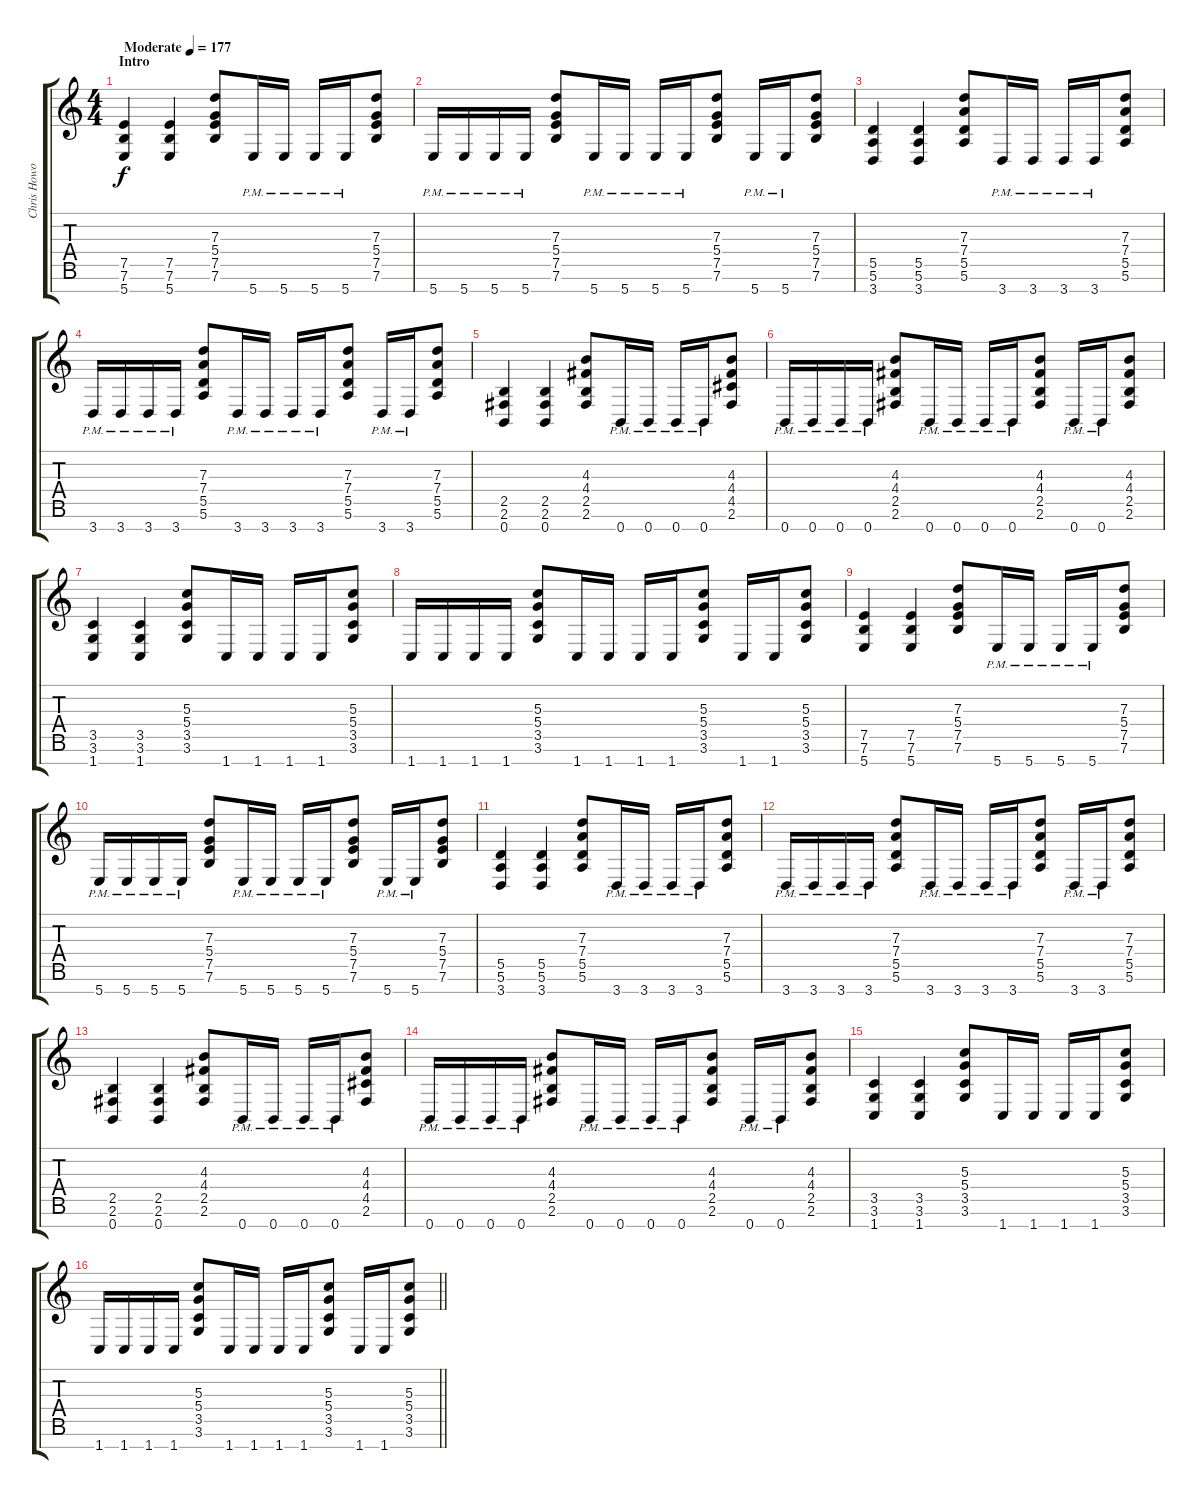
\track ("Chris Howorth (Lead Guitar)" "Chris Howo") {instrument distortionguitar}
\staff {score tabs}
\tuning (E4 B3 G3 D3 A2 E2 B1) {hide}
\ts (4 4)
\section ("" "Intro")
\tempo (177 "Moderate")
\clef g2
\ks c
(7.5 7.6 5.7).4{dy f instrument distortionguitar} (7.5 7.6 5.7).4 (7.3 5.4 7.5 7.6).8 5.7{pm}.16 5.7{pm}.16 5.7{pm}.16 5.7{pm}.16 (7.3 5.4 7.5 7.6).8 |
5.7{pm}.16 5.7{pm}.16 5.7{pm}.16 5.7{pm}.16 (7.3 5.4 7.5 7.6).8 5.7{pm}.16 5.7{pm}.16 5.7{pm}.16 5.7{pm}.16 (7.3 5.4 7.5 7.6).8 5.7{pm}.16 5.7{pm}.16 (7.3 5.4 7.5 7.6).8 |
(5.5 5.6 3.7).4 (5.5 5.6 3.7).4 (7.3 7.4 5.5 5.6).8 3.7{pm}.16 3.7{pm}.16 3.7{pm}.16 3.7{pm}.16 (7.3 7.4 5.5 5.6).8 |
3.7{pm}.16 3.7{pm}.16 3.7{pm}.16 3.7{pm}.16 (7.3 7.4 5.5 5.6).8 3.7{pm}.16 3.7{pm}.16 3.7{pm}.16 3.7{pm}.16 (7.3 7.4 5.5 5.6).8 3.7{pm}.16 3.7{pm}.16 (7.3 7.4 5.5 5.6).8 |
(2.5 2.6 0.7).4 (2.5 2.6 0.7).4 (4.3 4.4 2.5 2.6).8 0.7{pm}.16 0.7{pm}.16 0.7{pm}.16 0.7{pm}.16 (4.3 4.4 4.5 2.6).8 |
0.7{pm}.16 0.7{pm}.16 0.7{pm}.16 0.7{pm}.16 (4.3 4.4 2.5 2.6).8 0.7{pm}.16 0.7{pm}.16 0.7{pm}.16 0.7{pm}.16 (4.3 4.4 2.5 2.6).8 0.7{pm}.16 0.7{pm}.16 (4.3 4.4 2.5 2.6).8 |
(3.5 3.6 1.7).4 (3.5 3.6 1.7).4 (5.3 5.4 3.5 3.6).8 1.7.16 1.7.16 1.7.16 1.7.16 (5.3 5.4 3.5 3.6).8 |
1.7.16 1.7.16 1.7.16 1.7.16 (5.3 5.4 3.5 3.6).8 1.7.16 1.7.16 1.7.16 1.7.16 (5.3 5.4 3.5 3.6).8 1.7.16 1.7.16 (5.3 5.4 3.5 3.6).8 |
(7.5 7.6 5.7).4 (7.5 7.6 5.7).4 (7.3 5.4 7.5 7.6).8 5.7{pm}.16 5.7{pm}.16 5.7{pm}.16 5.7{pm}.16 (7.3 5.4 7.5 7.6).8 |
5.7{pm}.16 5.7{pm}.16 5.7{pm}.16 5.7{pm}.16 (7.3 5.4 7.5 7.6).8 5.7{pm}.16 5.7{pm}.16 5.7{pm}.16 5.7{pm}.16 (7.3 5.4 7.5 7.6).8 5.7{pm}.16 5.7{pm}.16 (7.3 5.4 7.5 7.6).8 |
(5.5 5.6 3.7).4 (5.5 5.6 3.7).4 (7.3 7.4 5.5 5.6).8 3.7{pm}.16 3.7{pm}.16 3.7{pm}.16 3.7{pm}.16 (7.3 7.4 5.5 5.6).8 |
3.7{pm}.16 3.7{pm}.16 3.7{pm}.16 3.7{pm}.16 (7.3 7.4 5.5 5.6).8 3.7{pm}.16 3.7{pm}.16 3.7{pm}.16 3.7{pm}.16 (7.3 7.4 5.5 5.6).8 3.7{pm}.16 3.7{pm}.16 (7.3 7.4 5.5 5.6).8 |
(2.5 2.6 0.7).4 (2.5 2.6 0.7).4 (4.3 4.4 2.5 2.6).8 0.7{pm}.16 0.7{pm}.16 0.7{pm}.16 0.7{pm}.16 (4.3 4.4 4.5 2.6).8 |
0.7{pm}.16 0.7{pm}.16 0.7{pm}.16 0.7{pm}.16 (4.3 4.4 2.5 2.6).8 0.7{pm}.16 0.7{pm}.16 0.7{pm}.16 0.7{pm}.16 (4.3 4.4 2.5 2.6).8 0.7{pm}.16 0.7{pm}.16 (4.3 4.4 2.5 2.6).8 |
(3.5 3.6 1.7).4 (3.5 3.6 1.7).4 (5.3 5.4 3.5 3.6).8 1.7.16 1.7.16 1.7.16 1.7.16 (5.3 5.4 3.5 3.6).8 |
\barLineRight lightlight
1.7.16 1.7.16 1.7.16 1.7.16 (5.3 5.4 3.5 3.6).8 1.7.16 1.7.16 1.7.16 1.7.16 (5.3 5.4 3.5 3.6).8 1.7.16 1.7.16 (5.3 5.4 3.5 3.6).8
